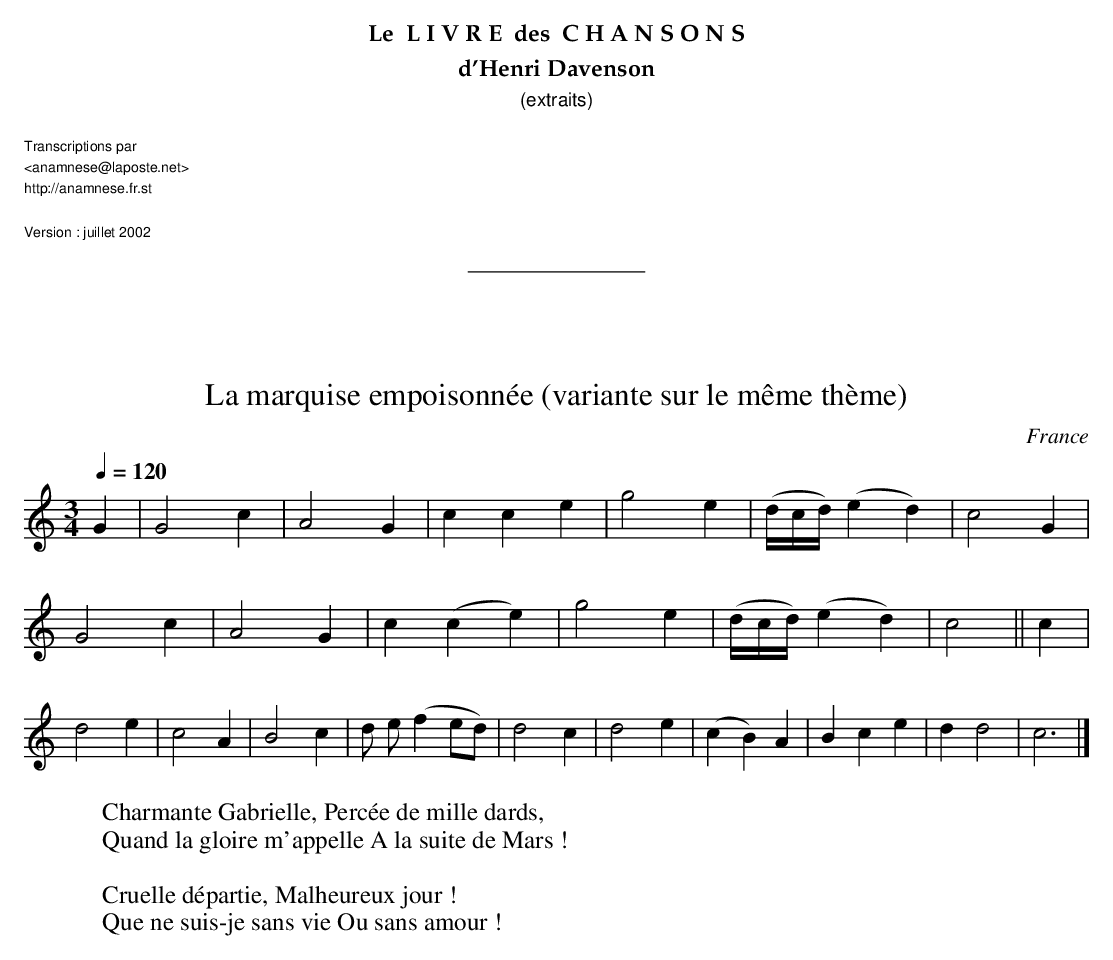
X:1b
T:La marquise empoisonnée (variante sur le même thème)
O:France
M:3/4
L:1/4
Q:1/4=120
K:C
G | G2 c | A2 G | c c e | g2 e | (d/4/c/4d/4) (e d) |c2 G |!
    G2 c | A2 G |c (c e)| g2 e | (d/4/c/4d/4) (e d) |c2 || c |!
    d2 e | c2 A | B2 c  | d/ e/ (fe/d/)| d2 c |
    d2 e | (c B) A | B c e | d d2 | c3 |]!
W:Charmante Gabrielle, Percée de mille dards,
W:Quand la gloire m'appelle A la suite de Mars !
W:
W:Cruelle départie, Malheureux jour !
W:Que ne suis-je sans vie Ou sans amour !
